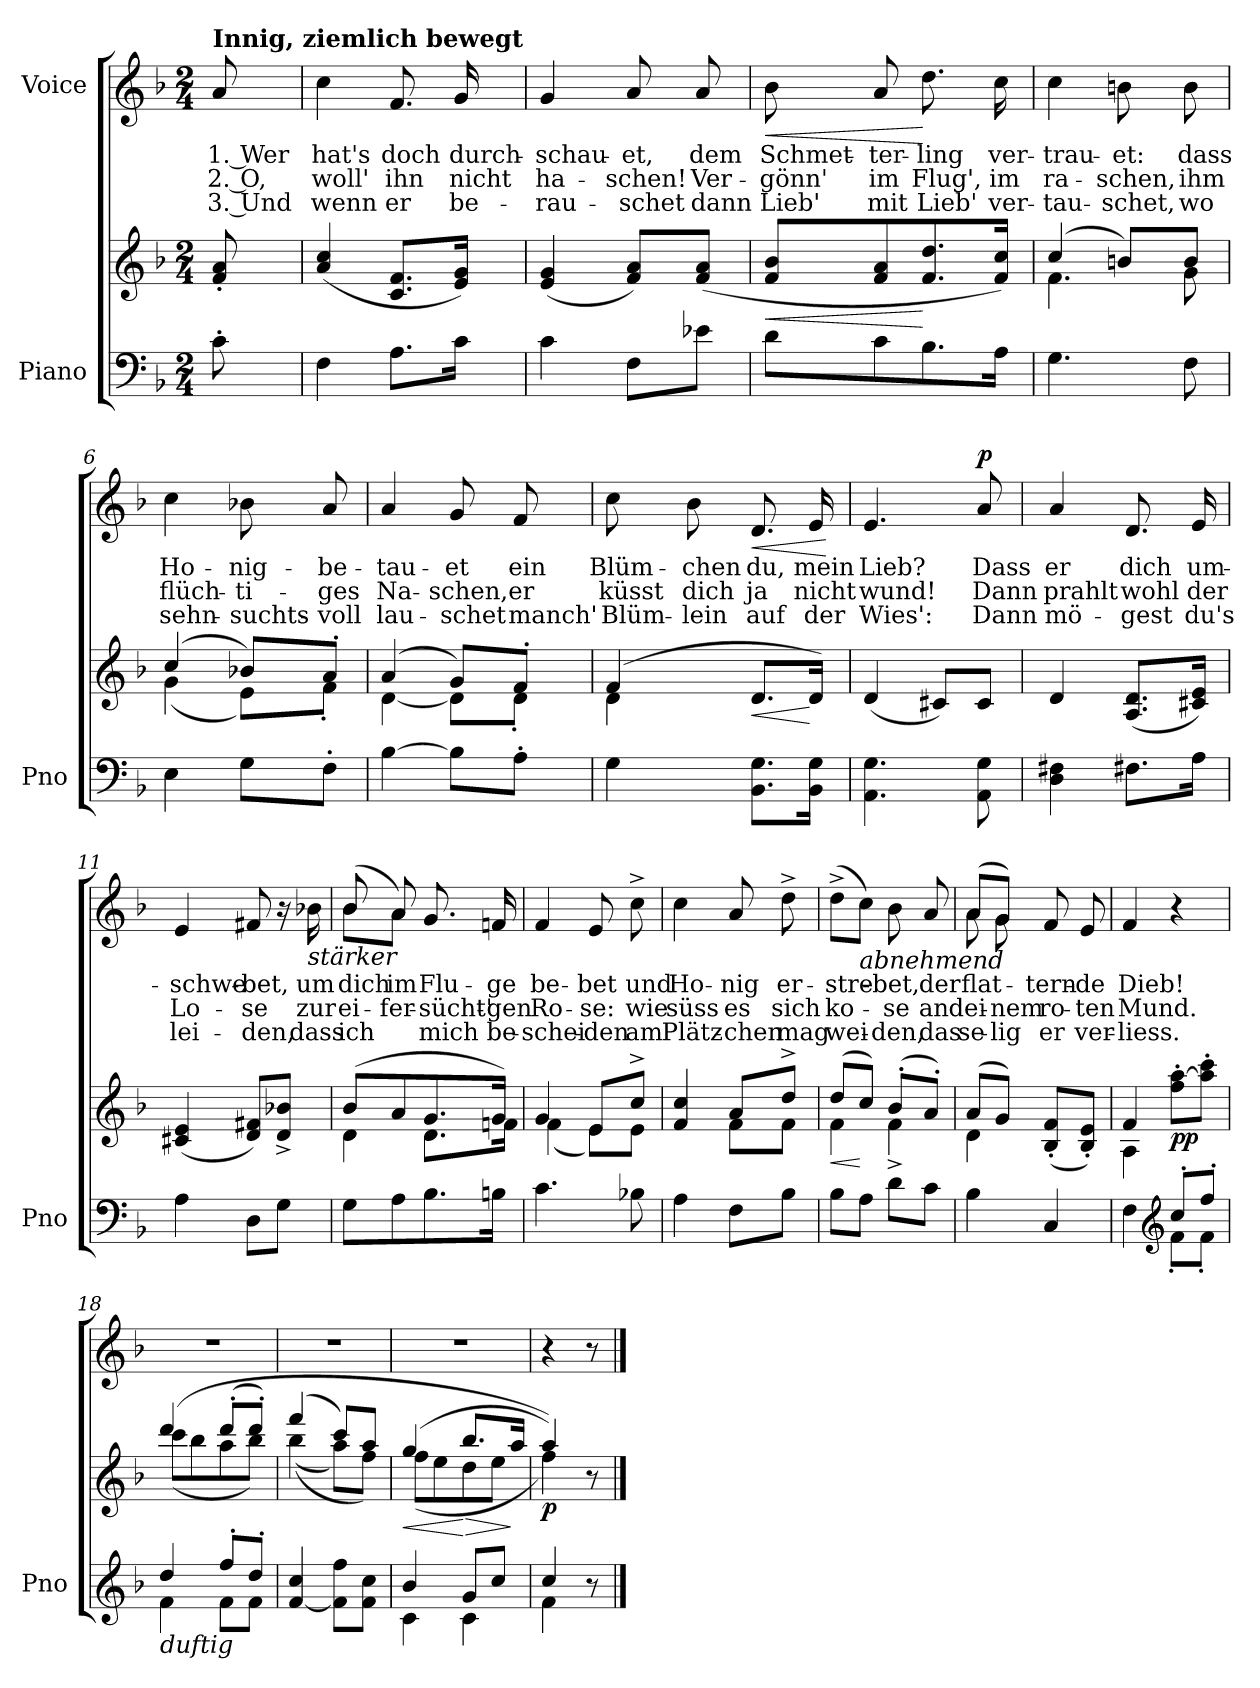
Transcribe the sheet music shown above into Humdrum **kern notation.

**kern	**kern	**dynam	**kern	**text	**text	**text	**dynam
*part2	*part2	*part2	*part1	*part1	*part1	*part1	*part1
*staff3	*staff2	*staff2/3	*staff1	*staff1	*staff1	*staff1	*staff1
*I"Piano	*	*	*I"Voice	*	*	*	*
*I'Pno	*	*	*	*	*	*	*
*clefF4	*clefG2	*	*clefG2	*	*	*	*
*k[b-]	*k[b-]	*	*k[b-]	*	*	*	*
*M2/4	*M2/4	*	*M2/4	*	*	*	*
=1	=1	=1	=1	=1	=1	=1	=1
!	!	!	!LO:TX:a:B:t=Innig, ziemlich bewegt	!	!	!	!
!	!	!	!	!LO:LY:b	!LO:LY:b	!LO:LY:b	!
8c'\	8f/' 8a/'	.	8a/	1. Wer	2. O,	3. Und	.
=2	=2	=2	=2	=2	=2	=2	=2
!	!	!	!	!LO:LY:b	!LO:LY:b	!LO:LY:b	!
4F\	(4a/ 4cc/	.	4cc\	hat's	woll'	wenn	.
!	!	!	!	!LO:LY:b	!LO:LY:b	!LO:LY:b	!
8.A\L	8.c/ 8.f/L	.	8.f/	doch	ihn	er	.
!	!	!	!	!LO:LY:b	!LO:LY:b	!LO:LY:b	!
16c\Jk	16e/ 16g/Jk)	.	16g/	durch-	nicht	be-	.
=3	=3	=3	=3	=3	=3	=3	=3
!	!	!	!	!LO:LY:b	!LO:LY:b	!LO:LY:b	!
4c\	(4e/ 4g/	.	4g/	-schau-	ha-	-rau-	.
!	!	!	!	!LO:LY:b	!LO:LY:b	!LO:LY:b	!
8F\L	8f/ 8a/L)	.	8a/	-et,	-schen!	-schet	.
!	!	!	!	!LO:LY:b	!LO:LY:b	!LO:LY:b	!
8e-X\J	(8f/ 8a/J	.	8a/	dem	Ver-	dann	.
!!LO:LB:g=z
=4	=4	=4	=4	=4	=4	=4	=4
!	!	!LO:HP:b	!	!LO:LY:b	!LO:LY:b	!LO:LY:b	!LO:HP:b
8d\L	8f/ 8b-/L	<	8b-\	Schmet-	-gönn'	Lieb'	<
!	!	!	!	!LO:LY:b	!LO:LY:b	!LO:LY:b	!
8c\	8f/ 8a/	.	8a/	-ter-	im	mit	.
!	!	!	!	!LO:LY:b	!LO:LY:b	!LO:LY:b	!
8.B-\	8.f/ 8.dd/	[	8.dd\	-ling	Flug',	Lieb'	[
!	!	!	!	!LO:LY:b	!LO:LY:b	!LO:LY:b	!
16A\Jk	16f/ 16cc/Jk)	.	16cc\	ver-	im	ver-	.
=5	=5	=5	=5	=5	=5	=5	=5
*	*^	*	*	*	*	*	*
!	!	!	!	!	!LO:LY:b	!LO:LY:b	!LO:LY:b	!
4.G\	(4cc/	4.f\	.	4cc\	-trau-	ra-	-tau-	.
!	!	!	!	!	!LO:LY:b	!LO:LY:b	!LO:LY:b	!
.	8bn/L)	.	.	8bn\	-et:	-schen,	-schet,	.
!	!	!	!	!	!LO:LY:b	!LO:LY:b	!LO:LY:b	!
8F\	8b/J	8g\	.	8b\	dass	ihm	wo	.
=6	=6	=6	=6	=6	=6	=6	=6	=6
!	!	!	!	!	!LO:LY:b	!LO:LY:b	!LO:LY:b	!
4E\	(4cc/	(4g\	.	4cc\	Ho-	flüch-	sehn-	.
!	!	!	!	!	!LO:LY:b	!LO:LY:b	!LO:LY:b	!
8G\L	8b-X/L)	8e\L)	.	8b-X\	-nig-	-ti-	-suchts-	.
!	!	!	!	!	!LO:LY:b	!LO:LY:b	!LO:LY:b	!
8F'\J	8a'/J	8f'\J	.	8a/	-be-	-ges	-voll	.
!!LO:LB:g=z
=7	=7	=7	=7	=7	=7	=7	=7	=7
!	!	!	!	!	!LO:LY:b	!LO:LY:b	!LO:LY:b	!
[4B-\	(4a/	[4d\	.	4a/	-tau-	Na-	lau-	.
!	!	!	!	!	!LO:LY:b	!LO:LY:b	!LO:LY:b	!
8B-\L]	8g/L)	8d\L]	.	8g/	-et	-schen,	-schet	.
!	!	!	!	!	!LO:LY:b	!LO:LY:b	!LO:LY:b	!
8A'\J	8f'/J	8d'\J	.	8f/	ein	er	manch'	.
=8	=8	=8	=8	=8	=8	=8	=8	=8
!	!	!	!	!	!LO:LY:b	!LO:LY:b	!LO:LY:b	!
4G\	(4f/	4d\	.	8cc\	Blüm-	küsst	Blüm-	.
!	!	!	!	!	!LO:LY:b	!LO:LY:b	!LO:LY:b	!
.	.	.	.	8b-\	-chen	dich	-lein	.
!	!	!	!LO:HP:b	!	!LO:LY:b	!LO:LY:b	!LO:LY:b	!LO:HP:b
8.BB-\ 8.G\L	8.d/L	4ryy	<	8.d/	du,	ja	auf	<
!	!	!	!	!	!LO:LY:b	!LO:LY:b	!LO:LY:b	!
16BB-\ 16G\Jk	16d/Jk)	.	[	16e/	mein	nicht	der	.
*	*v	*v	*	*	*	*	*	*
.	.	.	.	.	.	.	[
=9	=9	=9	=9	=9	=9	=9	=9
!	!	!	!	!LO:LY:b	!LO:LY:b	!LO:LY:b	!
4.AA\ 4.G\	(4d/	.	4.e/	Lieb?	wund!	Wies':	.
.	8c#X/L)	.	.	.	.	.	.
!	!	!	!	!LO:LY:b	!LO:LY:b	!LO:LY:b	!LO:DY:b
8AA\ 8G\	8c#/J	.	8a/	Dass	Dann	Dann	p
!!LO:PB:g=z
=10	=10	=10	=10	=10	=10	=10	=10
!	!	!	!	!LO:LY:b	!LO:LY:b	!LO:LY:b	!
4D\ 4F#X\	4d/	.	4a/	er	prahlt	mö-	.
!	!	!	!	!LO:LY:b	!LO:LY:b	!LO:LY:b	!
8.F#X\L	(8.A/ 8.d/L	.	8.d/	dich	wohl	-gest	.
!	!	!	!	!LO:LY:b	!LO:LY:b	!LO:LY:b	!
16A\Jk	16c#X/ 16e/Jk)	.	16e/	um-	der	du's	.
=11	=11	=11	=11	=11	=11	=11	=11
!	!	!	!	!LO:LY:b	!LO:LY:b	!LO:LY:b	!
4A\	(4c#X/ 4e/	.	4e/	-schwe-	Lo-	lei-	.
!	!	!	!	!LO:LY:b	!LO:LY:b	!LO:LY:b	!
8D\L	8d/ 8f#X/L)	.	8f#X/	-bet,	-se	-den,	.
8G\J	8d/^> 8b-X/^>J	.	16r	.	.	.	.
!	!	!	!LO:TX:b:i:t=stärker	!	!	!	!
!	!	!	!	!LO:LY:b	!LO:LY:b	!LO:LY:b	!
.	.	.	16b-X\	um	zur	dass	.
=12	=12	=12	=12	=12	=12	=12	=12
*	*^	*	*	*	*	*	*
!	!	!	!	!	!LO:LY:b	!LO:LY:b	!LO:LY:b	!
*	*	*	*	*^	*	*	*	*
8G\L	(8b-/L	4d\	.	(8b-/	8b-\L	dich	ei-	ich	.
!	!	!	!	!	!	!LO:LY:b	!LO:LY:b	!	!
8A\	8a/	.	.	8a/)	8a\J	im	-fer-	.	.
!	!	!	!	!	!	!LO:LY:b	!LO:LY:b	!LO:LY:b	!
8.B-\	8.g/	8.d\L	.	8.g/	4ryy	Flu-	-sücht'-	mich	.
!	!	!	!	!	!	!LO:LY:b	!LO:LY:b	!LO:LY:b	!
16Bn\Jk	16g/Jk)	16fn\Jk	.	16fn/	.	-ge	-gen	be-	.
*	*	*	*	*v	*v	*	*	*	*
!!LO:LB:g=z
=13	=13	=13	=13	=13	=13	=13	=13	=13
!	!	!	!	!	!LO:LY:b	!LO:LY:b	!LO:LY:b	!
4.c\	4g/	(4f\	.	4f/	be-	Ro-	-schei-	.
!	!	!	!	!	!LO:LY:b	!LO:LY:b	!LO:LY:b	!
.	8e/L	8e\L)	.	8e/	-bet	-se:	-den	.
!	!	!	!	!	!LO:LY:b	!LO:LY:b	!LO:LY:b	!
8B-X\	8cc^/J	8e\J	.	8cc^\	und	wie	am	.
=14	=14	=14	=14	=14	=14	=14	=14	=14
!	!	!	!	!	!LO:LY:b	!LO:LY:b	!LO:LY:b	!
4A\	4f/ 4cc/	4ryy	.	4cc\	Ho-	süss	Plätz-	.
!	!	!	!	!	!LO:LY:b	!LO:LY:b	!LO:LY:b	!
8F\L	8a/L	8f\L	.	8a/	-nig	es	-chen	.
!	!	!	!	!	!LO:LY:b	!LO:LY:b	!LO:LY:b	!
8B-\J	8dd^/J	8f\J	.	8dd^\	er-	sich	mag	.
=15	=15	=15	=15	=15	=15	=15	=15	=15
!	!	!	!LO:HP:b	!	!LO:LY:b	!LO:LY:b	!LO:LY:b	!
8B-\L	(8dd/L	4f\	<	(8dd^\L	-stre-	ko-	wei-	.
!	!	!	!	!LO:TX:b:i:t=abnehmend	!	!	!	!
8A\J	8cc/J)	.	[	8cc\J)	.	.	.	.
!	!	!	!	!	!LO:LY:b	!LO:LY:b	!LO:LY:b	!
8d\L	(8b-'/L	4f^\	.	8b-\	-bet,	-se	-den,	.
!	!	!	!	!	!LO:LY:b	!LO:LY:b	!LO:LY:b	!
8c\J	8a'/J)	.	.	8a/	der	an	das	.
!!LO:LB:g=z
=16	=16	=16	=16	=16	=16	=16	=16	=16
!	!	!	!	!	!LO:LY:b	!LO:LY:b	!LO:LY:b	!
*	*	*	*	*^	*	*	*	*
4B-\	(8a/L	4d\	.	(8a/L	8a\	flat-	dei-	se-	.
!	!	!	!	!	!	!	!LO:LY:b	!LO:LY:b	!
.	8g/J)	.	.	8g/J)	8g\	.	-nem	-lig	.
!	!	!	!	!	!	!LO:LY:b	!LO:LY:b	!LO:LY:b	!
4C/	(8B-/'< 8f/'<L	4ryy	.	8f/	4ryy	-tern-	ro-	er	.
!	!	!	!	!	!	!LO:LY:b	!LO:LY:b	!LO:LY:b	!
.	8B-/'< 8e/'<J)	.	.	8e/	.	-de	-ten	ver-	.
*	*	*	*	*v	*v	*	*	*	*
=17	=17	=17	=17	=17	=17	=17	=17	=17
*^	*	*	*	*	*	*	*	*
!	!	!	!	!	!	!LO:LY:b	!LO:LY:b	!LO:LY:b	!
4F\	4ryy	4f/	4A\	.	4f/	Dieb!	Mund.	-liess.	.
*clefG2	*	*	*	*	*	*	*	*	*
!	!	!	!	!LO:DY:b	!	!	!	!	!
8cc'/L	8f'\L	8ff\'> [8aa\'>L	4ryy	pp	4r	.	.	.	.
8ff'/J	8f'\J	8aa\]'> 8ccc\'>J	.	.	.	.	.	.	.
=18	=18	=18	=18	=18	=18	=18	=18	=18	=18
!LO:TX:b:i:t=duftig	!	!	!	!	!	!	!	!	!
4dd/	4f\	(4ddd/	(8ccc\L	.	2r	.	.	.	.
.	.	.	8bb-\	.	.	.	.	.	.
8ff'/L	8f\L	(8ddd'/L	8aa\	.	.	.	.	.	.
8dd'/J	8f\J	8ddd'/J)	8bb-\J)	.	.	.	.	.	.
*v	*v	*	*	*	*	*	*	*	*
!!LO:PB:g=z
=19	=19	=19	=19	=19	=19	=19	=19	=19
[4f/ 4cc/	(4fff/	((4bb-\	.	2r	.	.	.	.
8f\] 8ff\L	8ccc/L)	8aa\L)	.	.	.	.	.	.
8f\ 8cc\J	8aa/J	8ff\J)	.	.	.	.	.	.
=20	=20	=20	=20	=20	=20	=20	=20	=20
*^	*	*	*	*	*	*	*	*
!	!	!	!	!LO:HP:b	!	!	!	!	!
4b-/	4c\	(4gg/	(8ff\L	<	2r	.	.	.	.
.	.	.	8ee\	.	.	.	.	.	.
!	!	!	!	!LO:HP:n=1:b	!	!	!	!	!
8g/L	4c\	8.bb-/L	8dd\	[ >	.	.	.	.	.
8cc/J	.	.	8ee\J	.	.	.	.	.	.
.	.	16aa/Jk	.	]	.	.	.	.	.
=21	=21	=21	=21	=21	=21	=21	=21	=21	=21
!	!	!	!	!LO:DY:b	!	!	!	!	!
4cc/	4f\	4aa/))	4ff\)	p	4r	.	.	.	.
8r	8ryy	8r	8ryy	.	8r	.	.	.	.
*v	*v	*	*	*	*	*	*	*	*
*	*v	*v	*	*	*	*	*	*
==	==	==	==	==	==	==	==
*-	*-	*-	*-	*-	*-	*-	*-
